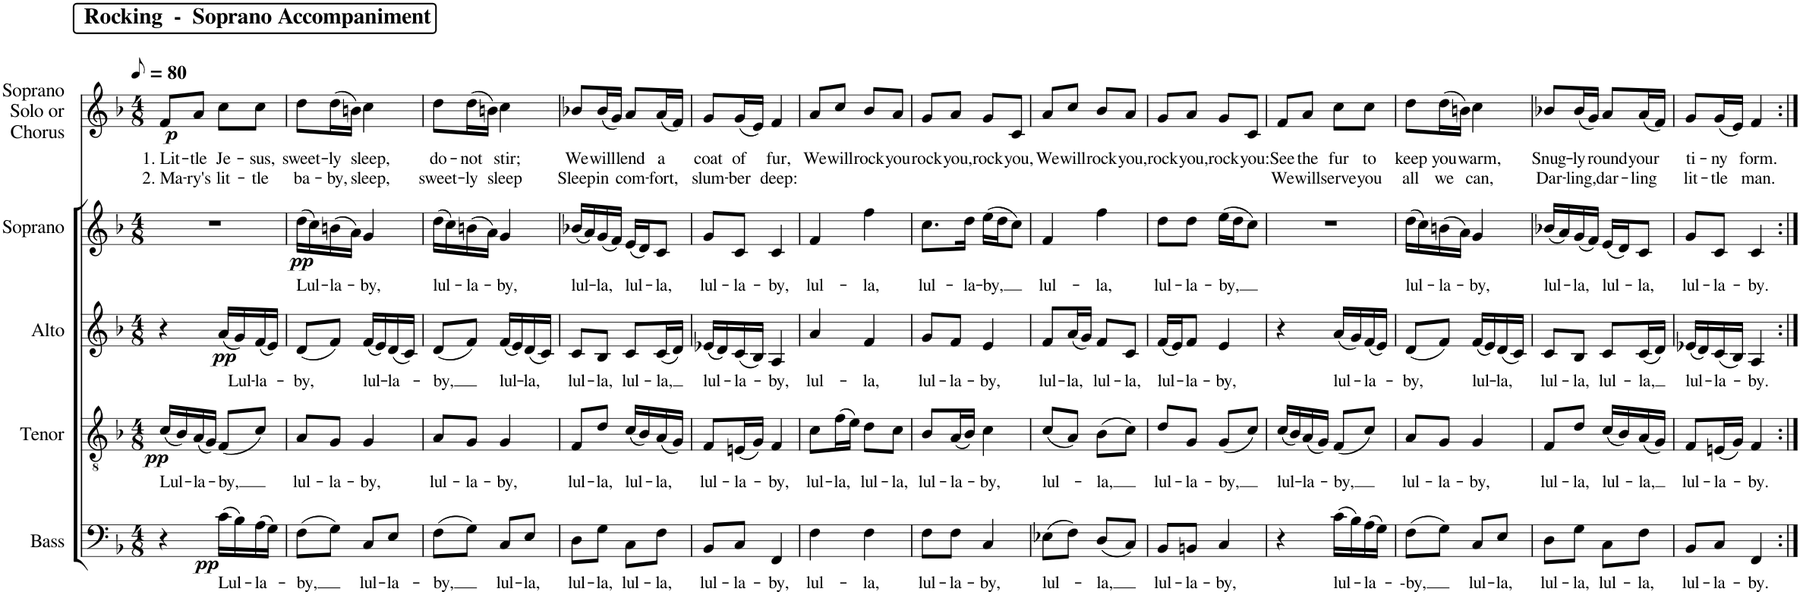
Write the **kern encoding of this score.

**kern	**text	**dynam	**kern	**text	**dynam	**kern	**text	**dynam	**kern	**text	**dynam	**kern	**text	**text	**dynam
*part5	*part5	*part5	*part4	*part4	*part4	*part3	*part3	*part3	*part2	*part2	*part2	*part1	*part1	*part1	*part1
*staff5	*staff5	*staff5	*staff4	*staff4	*staff4	*staff3	*staff3	*staff3	*staff2	*staff2	*staff2	*staff1	*staff1	*staff1	*staff1
*I"Bass	*	*	*I"Tenor	*	*	*I"Alto	*	*	*I"Soprano	*	*	*I"Soprano Solo or Chorus	*	*	*
*I'B.	*	*	*I'T.	*	*	*I'A.	*	*	*I'S.	*	*	*I'S Ch	*	*	*
*clefF4	*	*	*clefGv2	*	*	*clefG2	*	*	*clefG2	*	*	*clefG2	*	*	*
*k[b-]	*	*	*k[b-]	*	*	*k[b-]	*	*	*k[b-]	*	*	*k[b-]	*	*	*
*M4/8	*	*	*M4/8	*	*	*M4/8	*	*	*M4/8	*	*	*M4/8	*	*	*
*MM40	*	*	*MM40	*	*	*MM40	*	*	*MM40	*	*	*MM40	*	*	*
!!LO:REH:place=s1:a:B:cj:fs=14:t=Rocking  -  Soprano Accompaniment
=1	=1	=1	=1	=1	=1	=1	=1	=1	=1	=1	=1	=1	=1	=1	=1
!	!	!	!	!LO:LY:b	!LO:DY:b	!	!	!	!	!	!	!	!LO:LY:b	!LO:LY:b	!LO:DY:b
4r	.	.	(16c/LL	Lul-	pp	4r	.	.	2r	.	.	8f/L	1. Lit-	2. Ma-	p
.	.	.	16B-/)	.	.	.	.	.	.	.	.	.	.	.	.
!	!	!	!	!LO:LY:b	!	!	!	!	!	!	!	!	!LO:LY:b	!LO:LY:b	!
.	.	.	(16A/	-la-	.	.	.	.	.	.	.	8a/J	-tle	-ry's	.
.	.	.	16G/JJ)	.	.	.	.	.	.	.	.	.	.	.	.
!	!LO:LY:b	!LO:DY:b	!	!LO:LY:b	!	!	!	!LO:DY:b	!	!	!	!	!LO:LY:b	!LO:LY:b	!
(16c\LL	Lul-	pp	(8F/L	-by,	.	(16a/LL	.	pp	.	.	.	8cc\L	Je-	lit-	.
!	!	!	!	!	!	!	!LO:LY:b	!	!	!	!	!	!	!	!
16B-\)	.	.	.	.	.	16g/)	Lul-	.	.	.	.	.	.	.	.
!	!LO:LY:b	!	!	!	!	!	!LO:LY:b	!	!	!	!	!	!LO:LY:b	!LO:LY:b	!
(16A\	-la-	.	8c/J)	.	.	(16f/	-la-	.	.	.	.	8cc\J	-sus,	-tle	.
16G\JJ)	.	.	.	.	.	16e/JJ)	.	.	.	.	.	.	.	.	.
=2	=2	=2	=2	=2	=2	=2	=2	=2	=2	=2	=2	=2	=2	=2	=2
!	!LO:LY:b	!	!	!LO:LY:b	!	!	!LO:LY:b	!	!	!LO:LY:b	!LO:DY:b	!	!LO:LY:b	!LO:LY:b	!
(8F\L	-by,	.	8A/L	lul-	.	(8d/L	-by,	.	(16dd\LL	Lul-	pp	8dd\L	sweet-	ba-	.
.	.	.	.	.	.	.	.	.	16cc\)	.	.	.	.	.	.
!	!	!	!	!LO:LY:b	!	!	!	!	!	!LO:LY:b	!	!	!LO:LY:b	!LO:LY:b	!
8G\J)	.	.	8G/J	-la-	.	8f/J)	.	.	(16bn\	-la-	.	(16dd\L	-ly	-by,	.
.	.	.	.	.	.	.	.	.	16a\JJ)	.	.	16bn\JJ)	.	.	.
!	!LO:LY:b	!	!	!LO:LY:b	!	!	!LO:LY:b	!	!	!LO:LY:b	!	!	!LO:LY:b	!LO:LY:b	!
8C/L	lul-	.	4G/	-by,	.	(16f/LL	lul-	.	4g/	-by,	.	4cc\	sleep,	sleep,	.
.	.	.	.	.	.	16e/)	.	.	.	.	.	.	.	.	.
!	!LO:LY:b	!	!	!	!	!	!LO:LY:b	!	!	!	!	!	!	!	!
8E/J	-la-	.	.	.	.	(16d/	-la-	.	.	.	.	.	.	.	.
.	.	.	.	.	.	16c/JJ)	.	.	.	.	.	.	.	.	.
=3	=3	=3	=3	=3	=3	=3	=3	=3	=3	=3	=3	=3	=3	=3	=3
!	!LO:LY:b	!	!	!LO:LY:b	!	!	!LO:LY:b	!	!	!LO:LY:b	!	!	!LO:LY:b	!LO:LY:b	!
(8F\L	-by,	.	8A/L	lul-	.	(8d/L	-by,	.	(16dd\LL	lul-	.	8dd\L	do-	sweet-	.
.	.	.	.	.	.	.	.	.	16cc\)	.	.	.	.	.	.
!	!	!	!	!LO:LY:b	!	!	!	!	!	!LO:LY:b	!	!	!LO:LY:b	!LO:LY:b	!
8G\J)	.	.	8G/J	-la-	.	8f/J)	.	.	(16bn\	-la-	.	(16dd\L	-not	-ly	.
.	.	.	.	.	.	.	.	.	16a\JJ)	.	.	16bn\JJ)	.	.	.
!	!LO:LY:b	!	!	!LO:LY:b	!	!	!LO:LY:b	!	!	!LO:LY:b	!	!	!LO:LY:b	!LO:LY:b	!
8C/L	lul-	.	4G/	-by,	.	(16f/LL	lul-	.	4g/	-by,	.	4cc\	stir;	sleep	.
.	.	.	.	.	.	16e/)	.	.	.	.	.	.	.	.	.
!	!LO:LY:b	!	!	!	!	!	!LO:LY:b	!	!	!	!	!	!	!	!
8E/J	-la,	.	.	.	.	(16d/	-la,	.	.	.	.	.	.	.	.
.	.	.	.	.	.	16c/JJ)	.	.	.	.	.	.	.	.	.
=4	=4	=4	=4	=4	=4	=4	=4	=4	=4	=4	=4	=4	=4	=4	=4
!	!LO:LY:b	!	!	!LO:LY:b	!	!	!LO:LY:b	!	!	!LO:LY:b	!	!	!LO:LY:b	!LO:LY:b	!
8D\L	lul-	.	8F/L	lul-	.	8c/L	lul-	.	(16b-X/LL	lul-	.	8b-X/L	We	Sleep	.
.	.	.	.	.	.	.	.	.	16a/)	.	.	.	.	.	.
!	!LO:LY:b	!	!	!LO:LY:b	!	!	!LO:LY:b	!	!	!LO:LY:b	!	!	!LO:LY:b	!LO:LY:b	!
8G\J	-la,	.	8d/J	-la,	.	8B-/J	-la,	.	(16g/	-la,	.	(16b-/L	will	in	.
.	.	.	.	.	.	.	.	.	16f/JJ)	.	.	16g/JJ)	.	.	.
!	!LO:LY:b	!	!	!LO:LY:b	!	!	!LO:LY:b	!	!	!LO:LY:b	!	!	!LO:LY:b	!LO:LY:b	!
8C\L	lul-	.	(16c/LL	lul-	.	8c/L	lul-	.	(16e/LL	lul-	.	8a/L	lend	com-	.
.	.	.	16B-/)	.	.	.	.	.	16d/J)	.	.	.	.	.	.
!	!LO:LY:b	!	!	!LO:LY:b	!	!	!LO:LY:b	!	!	!LO:LY:b	!	!	!LO:LY:b	!LO:LY:b	!
8F\J	-la,	.	(16A/	-la,	.	(16c/L	-la,	.	8c/J	-la,	.	(16a/L	a	-fort,	.
.	.	.	16G/JJ)	.	.	16d/JJ)	.	.	.	.	.	16f/JJ)	.	.	.
=5	=5	=5	=5	=5	=5	=5	=5	=5	=5	=5	=5	=5	=5	=5	=5
!	!LO:LY:b	!	!	!LO:LY:b	!	!	!LO:LY:b	!	!	!LO:LY:b	!	!	!LO:LY:b	!LO:LY:b	!
8BB-/L	lul-	.	8F/L	lul-	.	(16e-X/LL	lul-	.	8g/L	lul-	.	8g/L	coat	slum-	.
.	.	.	.	.	.	16d/)	.	.	.	.	.	.	.	.	.
!	!LO:LY:b	!	!	!LO:LY:b	!	!	!LO:LY:b	!	!	!LO:LY:b	!	!	!LO:LY:b	!LO:LY:b	!
8C/J	-la-	.	(16En/L	-la-	.	(16c/	-la-	.	8c/J	-la-	.	(16g/L	of	-ber	.
.	.	.	16G/JJ)	.	.	16B-/JJ)	.	.	.	.	.	16e/JJ)	.	.	.
!	!LO:LY:b	!	!	!LO:LY:b	!	!	!LO:LY:b	!	!	!LO:LY:b	!	!	!LO:LY:b	!LO:LY:b	!
4FF/	-by,	.	4F/	-by,	.	4A/	-by,	.	4c/	-by,	.	4f/	fur,	deep:	.
=6	=6	=6	=6	=6	=6	=6	=6	=6	=6	=6	=6	=6	=6	=6	=6
!	!LO:LY:b	!	!	!LO:LY:b	!	!	!LO:LY:b	!	!	!LO:LY:b	!	!	!LO:LY:b	!	!
4F\	lul-	.	8c\L	lul-	.	4a/	lul-	.	4f/	lul-	.	8a/L	We	.	.
!	!	!	!	!LO:LY:b	!	!	!	!	!	!	!	!	!LO:LY:b	!	!
.	.	.	(16f\L	-la,	.	.	.	.	.	.	.	8cc/J	will	.	.
.	.	.	16e\JJ)	.	.	.	.	.	.	.	.	.	.	.	.
!	!LO:LY:b	!	!	!LO:LY:b	!	!	!LO:LY:b	!	!	!LO:LY:b	!	!	!LO:LY:b	!	!
4F\	-la,	.	8d\L	lul-	.	4f/	-la,	.	4ff\	-la,	.	8b-/L	rock	.	.
!	!	!	!	!LO:LY:b	!	!	!	!	!	!	!	!	!LO:LY:b	!	!
.	.	.	8c\J	-la,	.	.	.	.	.	.	.	8a/J	you	.	.
=7	=7	=7	=7	=7	=7	=7	=7	=7	=7	=7	=7	=7	=7	=7	=7
!	!LO:LY:b	!	!	!LO:LY:b	!	!	!LO:LY:b	!	!	!LO:LY:b	!	!	!LO:LY:b	!	!
8F\L	lul-	.	8B-/L	lul-	.	8g/L	lul-	.	8.cc\L	lul-	.	8g/L	rock	.	.
!	!LO:LY:b	!	!	!LO:LY:b	!	!	!LO:LY:b	!	!	!	!	!	!LO:LY:b	!	!
8F\J	-la-	.	(16A/L	-la-	.	8f/J	-la-	.	.	.	.	8a/J	you,	.	.
!	!	!	!	!	!	!	!	!	!	!LO:LY:b	!	!	!	!	!
.	.	.	16B-/JJ)	.	.	.	.	.	16dd\Jk	-la-	.	.	.	.	.
!	!LO:LY:b	!	!	!LO:LY:b	!	!	!LO:LY:b	!	!	!LO:LY:b	!	!	!LO:LY:b	!	!
4C/	-by,	.	4c\	-by,	.	4e/	-by,	.	(16ee\LL	-by,	.	8g/L	rock	.	.
.	.	.	.	.	.	.	.	.	16dd\J	.	.	.	.	.	.
!	!	!	!	!	!	!	!	!	!	!	!	!	!LO:LY:b	!	!
.	.	.	.	.	.	.	.	.	8cc\J)	.	.	8c/J	you,	.	.
=8	=8	=8	=8	=8	=8	=8	=8	=8	=8	=8	=8	=8	=8	=8	=8
!	!LO:LY:b	!	!	!LO:LY:b	!	!	!LO:LY:b	!	!	!LO:LY:b	!	!	!LO:LY:b	!	!
(8E-X\L	lul-	.	(8c/L	lul-	.	8f/L	lul-	.	4f/	lul-	.	8a/L	We	.	.
!	!	!	!	!	!	!	!LO:LY:b	!	!	!	!	!	!LO:LY:b	!	!
8F\J)	.	.	8A/J)	.	.	(16a/L	-la,	.	.	.	.	8cc/J	will	.	.
.	.	.	.	.	.	16g/JJ)	.	.	.	.	.	.	.	.	.
!	!LO:LY:b	!	!	!LO:LY:b	!	!	!LO:LY:b	!	!	!LO:LY:b	!	!	!LO:LY:b	!	!
(8D/L	-la,	.	(8B-\L	-la,	.	8f/L	lul-	.	4ff\	-la,	.	8b-/L	rock	.	.
!	!	!	!	!	!	!	!LO:LY:b	!	!	!	!	!	!LO:LY:b	!	!
8C/J)	.	.	8c\J)	.	.	8c/J	-la,	.	.	.	.	8a/J	you,	.	.
=9	=9	=9	=9	=9	=9	=9	=9	=9	=9	=9	=9	=9	=9	=9	=9
!	!LO:LY:b	!	!	!LO:LY:b	!	!	!LO:LY:b	!	!	!LO:LY:b	!	!	!LO:LY:b	!	!
8BB-/L	lul-	.	8d/L	lul-	.	(16f/LL	lul-	.	8dd\L	lul-	.	8g/L	rock	.	.
.	.	.	.	.	.	16e/J)	.	.	.	.	.	.	.	.	.
!	!LO:LY:b	!	!	!LO:LY:b	!	!	!LO:LY:b	!	!	!LO:LY:b	!	!	!LO:LY:b	!	!
8BBn/J	-la-	.	8G/J	-la-	.	8f/J	-la-	.	8dd\J	-la-	.	8a/J	you,	.	.
!	!LO:LY:b	!	!	!LO:LY:b	!	!	!LO:LY:b	!	!	!LO:LY:b	!	!	!LO:LY:b	!	!
4C/	-by,	.	(8G/L	-by,	.	4e/	-by,	.	(16ee\LL	-by,	.	8g/L	rock	.	.
.	.	.	.	.	.	.	.	.	16dd\J	.	.	.	.	.	.
!	!	!	!	!	!	!	!	!	!	!	!	!	!LO:LY:b	!	!
.	.	.	8c/J)	.	.	.	.	.	8cc\J)	.	.	8c/J	you:	.	.
=10	=10	=10	=10	=10	=10	=10	=10	=10	=10	=10	=10	=10	=10	=10	=10
!	!	!	!	!LO:LY:b	!	!	!	!	!	!	!	!	!LO:LY:b	!LO:LY:b	!
4r	.	.	(16c/LL	lul-	.	4r	.	.	2r	.	.	8f/L	See	We	.
.	.	.	16B-/)	.	.	.	.	.	.	.	.	.	.	.	.
!	!	!	!	!LO:LY:b	!	!	!	!	!	!	!	!	!LO:LY:b	!LO:LY:b	!
.	.	.	(16A/	-la-	.	.	.	.	.	.	.	8a/J	the	will	.
.	.	.	16G/JJ)	.	.	.	.	.	.	.	.	.	.	.	.
!	!LO:LY:b	!	!	!LO:LY:b	!	!	!LO:LY:b	!	!	!	!	!	!LO:LY:b	!LO:LY:b	!
(16c\LL	lul-	.	(8F/L	-by,	.	(16a/LL	lul-	.	.	.	.	8cc\L	fur	serve	.
16B-\)	.	.	.	.	.	16g/)	.	.	.	.	.	.	.	.	.
!	!LO:LY:b	!	!	!	!	!	!LO:LY:b	!	!	!	!	!	!LO:LY:b	!LO:LY:b	!
(16A\	-la-	.	8c/J)	.	.	(16f/	-la-	.	.	.	.	8cc\J	to	you	.
16G\JJ)	.	.	.	.	.	16e/JJ)	.	.	.	.	.	.	.	.	.
=11	=11	=11	=11	=11	=11	=11	=11	=11	=11	=11	=11	=11	=11	=11	=11
!	!LO:LY:b	!	!	!LO:LY:b	!	!	!LO:LY:b	!	!	!LO:LY:b	!	!	!LO:LY:b	!LO:LY:b	!
(8F\L	--by,	.	8A/L	lul-	.	(8d/L	-by,	.	(16dd\LL	lul-	.	8dd\L	keep	all	.
.	.	.	.	.	.	.	.	.	16cc\)	.	.	.	.	.	.
!	!	!	!	!LO:LY:b	!	!	!	!	!	!LO:LY:b	!	!	!LO:LY:b	!LO:LY:b	!
8G\J)	.	.	8G/J	-la-	.	8f/J)	.	.	(16bn\	-la-	.	(16dd\L	you	we	.
.	.	.	.	.	.	.	.	.	16a\JJ)	.	.	16bn\JJ)	.	.	.
!	!LO:LY:b	!	!	!LO:LY:b	!	!	!LO:LY:b	!	!	!LO:LY:b	!	!	!LO:LY:b	!LO:LY:b	!
8C/L	lul-	.	4G/	-by,	.	(16f/LL	lul-	.	4g/	-by,	.	4cc\	warm,	can,	.
.	.	.	.	.	.	16e/)	.	.	.	.	.	.	.	.	.
!	!LO:LY:b	!	!	!	!	!	!LO:LY:b	!	!	!	!	!	!	!	!
8E/J	-la,	.	.	.	.	(16d/	-la,	.	.	.	.	.	.	.	.
.	.	.	.	.	.	16c/JJ)	.	.	.	.	.	.	.	.	.
=12	=12	=12	=12	=12	=12	=12	=12	=12	=12	=12	=12	=12	=12	=12	=12
!	!LO:LY:b	!	!	!LO:LY:b	!	!	!LO:LY:b	!	!	!LO:LY:b	!	!	!LO:LY:b	!LO:LY:b	!
8D\L	lul-	.	8F/L	lul-	.	8c/L	lul-	.	(16b-X/LL	lul-	.	8b-X/L	Snug-	Dar-	.
.	.	.	.	.	.	.	.	.	16a/)	.	.	.	.	.	.
!	!LO:LY:b	!	!	!LO:LY:b	!	!	!LO:LY:b	!	!	!LO:LY:b	!	!	!LO:LY:b	!LO:LY:b	!
8G\J	-la,	.	8d/J	-la,	.	8B-/J	-la,	.	(16g/	-la,	.	(16b-/L	-ly	-ling,	.
.	.	.	.	.	.	.	.	.	16f/JJ)	.	.	16g/JJ)	.	.	.
!	!LO:LY:b	!	!	!LO:LY:b	!	!	!LO:LY:b	!	!	!LO:LY:b	!	!	!LO:LY:b	!LO:LY:b	!
8C\L	lul-	.	(16c/LL	lul-	.	8c/L	lul-	.	(16e/LL	lul-	.	8a/L	round	dar-	.
.	.	.	16B-/)	.	.	.	.	.	16d/J)	.	.	.	.	.	.
!	!LO:LY:b	!	!	!LO:LY:b	!	!	!LO:LY:b	!	!	!LO:LY:b	!	!	!LO:LY:b	!LO:LY:b	!
8F\J	-la,	.	(16A/	-la,	.	(16c/L	-la,	.	8c/J	-la,	.	(16a/L	your	-ling	.
.	.	.	16G/JJ)	.	.	16d/JJ)	.	.	.	.	.	16f/JJ)	.	.	.
=13	=13	=13	=13	=13	=13	=13	=13	=13	=13	=13	=13	=13	=13	=13	=13
!	!LO:LY:b	!	!	!LO:LY:b	!	!	!LO:LY:b	!	!	!LO:LY:b	!	!	!LO:LY:b	!LO:LY:b	!
8BB-/L	lul-	.	8F/L	lul-	.	(16e-X/LL	lul-	.	8g/L	lul-	.	8g/L	ti-	lit-	.
.	.	.	.	.	.	16d/)	.	.	.	.	.	.	.	.	.
!	!LO:LY:b	!	!	!LO:LY:b	!	!	!LO:LY:b	!	!	!LO:LY:b	!	!	!LO:LY:b	!LO:LY:b	!
8C/J	-la-	.	(16En/L	-la-	.	(16c/	-la-	.	8c/J	-la-	.	(16g/L	-ny	-tle	.
.	.	.	16G/JJ)	.	.	16B-/JJ)	.	.	.	.	.	16e/JJ)	.	.	.
!	!LO:LY:b	!	!	!LO:LY:b	!	!	!LO:LY:b	!	!	!LO:LY:b	!	!	!LO:LY:b	!LO:LY:b	!
4FF/	-by.	.	4F/	-by.	.	4A/	-by.	.	4c/	-by.	.	4f/	form.	man.	.
=:|!	=:|!	=:|!	=:|!	=:|!	=:|!	=:|!	=:|!	=:|!	=:|!	=:|!	=:|!	=:|!	=:|!	=:|!	=:|!
*-	*-	*-	*-	*-	*-	*-	*-	*-	*-	*-	*-	*-	*-	*-	*-
